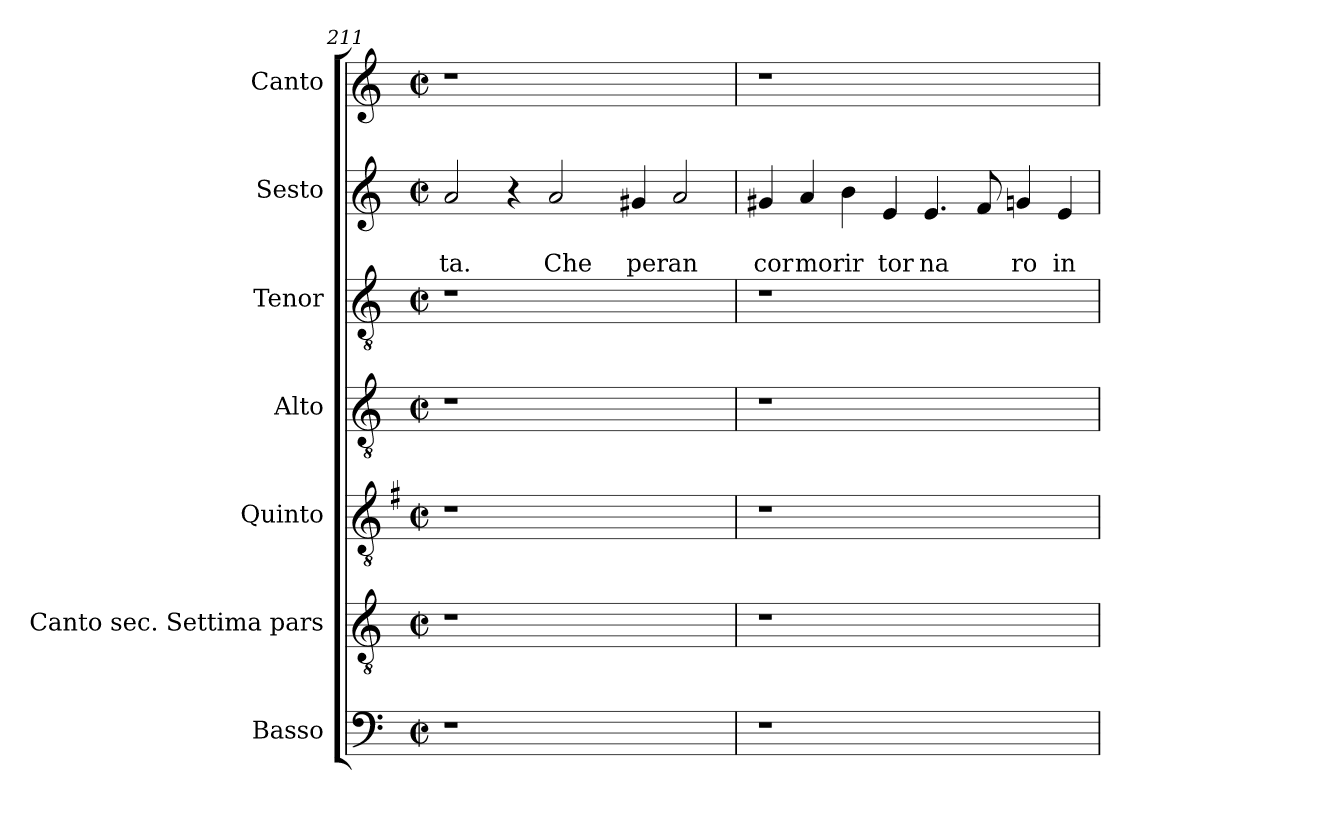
**kern	**kern	**kern	**kern	**kern	**kern	**text	**text	**kern
*part7	*part6	*part5	*part4	*part3	*part2	*part2	*part2	*part1
*staff7	*staff6	*staff5	*staff4	*staff3	*staff2	*staff2	*staff2	*staff1
*I"Basso	*I"Canto sec. Settima pars	*I"Quinto	*I"Alto	*I"Tenor	*I"Sesto	*	*	*I"Canto
*	*	*I'Quinto	*I'Alto	*I'Tenor	*I'Sesto	*	*	*I'Canto
*clefF4	*clefGv2	*clefGv2	*clefGv2	*clefGv2	*clefG2	*	*	*clefG2
*k[]	*k[]	*k[f#]	*k[]	*k[]	*k[]	*	*	*k[]
*C:	*C:	*G:	*C:	*C:	*C:	*	*	*C:
*M2/2	*M2/2	*M2/2	*M2/2	*M2/2	*M2/2	*	*	*M2/2
*met(c|)	*met(c|)	*met(c|)	*met(c|)	*met(c|)	*met(c|)	*	*	*met(c|)
=211	=211	=211	=211	=211	=211	=211	=211	=211
!	!	!	!	!	!	!	!LO:LY:b	!
1r	1r	1r	1r	1r	2a/	.	ta.	1r
.	.	.	.	.	4r	.	.	.
!	!	!	!	!	!	!	!LO:LY:b	!
.	.	.	.	.	2a/	.	Che	.
1ryy	1ryy	1ryy	1ryy	1ryy	.	.	.	1ryy
!	!	!	!	!	!	!	!LO:LY:b	!
.	.	.	.	.	4g#X/	.	per	.
!	!	!	!	!	!	!	!LO:LY:b	!
.	.	.	.	.	2a/	.	an	.
=212	=212	=212	=212	=212	=212	=212	=212	=212
!	!	!	!	!	!	!	!LO:LY:b	!
1r	1r	1r	1r	1r	4g#X/	.	cor	1r
!	!	!	!	!	!	!	!LO:LY:b	!
.	.	.	.	.	4a/	.	morir	.
.	.	.	.	.	4b\	.	.	.
!	!	!	!	!	!	!	!LO:LY:b	!
.	.	.	.	.	4e/	.	tor	.
!	!	!	!	!	!	!	!LO:LY:b	!
1ryy	1ryy	1ryy	1ryy	1ryy	4.e/	.	na	1ryy
.	.	.	.	.	8f/	.	.	.
!	!	!	!	!	!	!	!LO:LY:b	!
.	.	.	.	.	4gn/	.	ro	.
!	!	!	!	!	!	!	!LO:LY:b	!
.	.	.	.	.	4e/	.	in	.
=	=	=	=	=	=	=	=	=
*-	*-	*-	*-	*-	*-	*-	*-	*-
